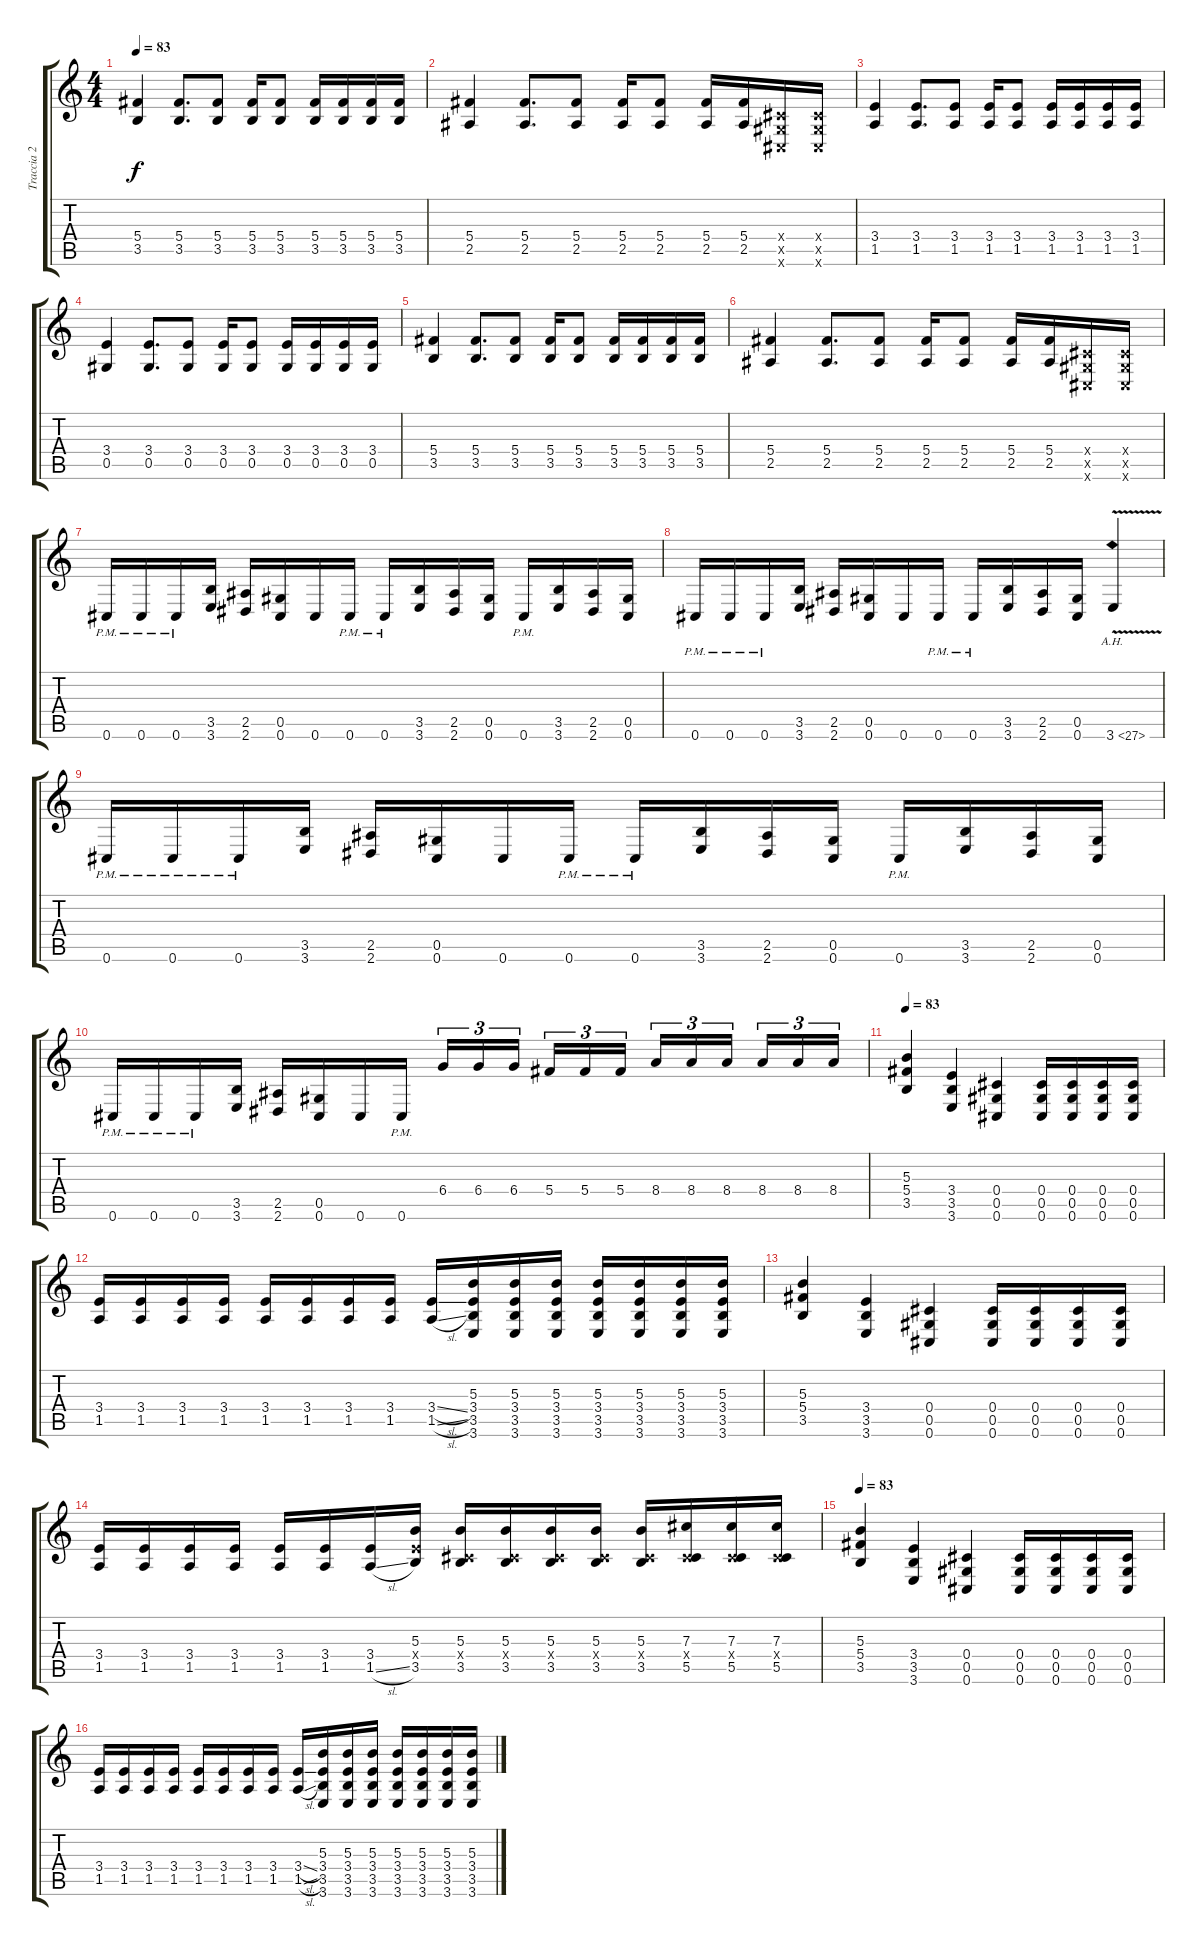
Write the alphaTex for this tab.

\track ("Traccia 2" "Traccia 2") {instrument distortionguitar}
\staff {score tabs}
\tuning (Eb4 Bb3 Gb3 Db3 Ab2 Db2) {hide}
\ts (4 4)
\tempo 83
\clef g2
\ks c
(5.4 3.5).4{dy f} (5.4 3.5).8{d} (5.4 3.5).8 (5.4 3.5).16 (5.4 3.5).8 (5.4 3.5).16 (5.4 3.5).16 (5.4 3.5).16 (5.4 3.5).16 |
(5.4 2.5).4 (5.4 2.5).8{d} (5.4 2.5).8 (5.4 2.5).16 (5.4 2.5).8 (5.4 2.5).16 (5.4 2.5).16 (0.4{x} 0.5{x} 0.6{x}).16 (0.4{x} 0.5{x} 0.6{x}).16 |
(3.4 1.5).4 (3.4 1.5).8{d} (3.4 1.5).8 (3.4 1.5).16 (3.4 1.5).8 (3.4 1.5).16 (3.4 1.5).16 (3.4 1.5).16 (3.4 1.5).16 |
(3.4 0.5).4 (3.4 0.5).8{d} (3.4 0.5).8 (3.4 0.5).16 (3.4 0.5).8 (3.4 0.5).16 (3.4 0.5).16 (3.4 0.5).16 (3.4 0.5).16 |
(5.4 3.5).4 (5.4 3.5).8{d} (5.4 3.5).8 (5.4 3.5).16 (5.4 3.5).8 (5.4 3.5).16 (5.4 3.5).16 (5.4 3.5).16 (5.4 3.5).16 |
(5.4 2.5).4 (5.4 2.5).8{d} (5.4 2.5).8 (5.4 2.5).16 (5.4 2.5).8 (5.4 2.5).16 (5.4 2.5).16 (0.4{x} 0.5{x} 0.6{x}).16 (0.4{x} 0.5{x} 0.6{x}).16 |
0.6{pm}.16 0.6{pm}.16 0.6{pm}.16 (3.5 3.6).16 (2.5 2.6).16 (0.5 0.6).16 0.6.16 0.6{pm}.16 0.6{pm}.16 (3.5 3.6).16 (2.5 2.6).16 (0.5 0.6).16 0.6{pm}.16 (3.5 3.6).16 (2.5 2.6).16 (0.5 0.6).16 |
0.6{pm}.16 0.6{pm}.16 0.6{pm}.16 (3.5 3.6).16 (2.5 2.6).16 (0.5 0.6).16 0.6.16 0.6{pm}.16 0.6{pm}.16 (3.5 3.6).16 (2.5 2.6).16 (0.5 0.6).16 3.6{ah 24 v}.4 |
0.6{pm}.16 0.6{pm}.16 0.6{pm}.16 (3.5 3.6).16 (2.5 2.6).16 (0.5 0.6).16 0.6.16 0.6{pm}.16 0.6{pm}.16 (3.5 3.6).16 (2.5 2.6).16 (0.5 0.6).16 0.6{pm}.16 (3.5 3.6).16 (2.5 2.6).16 (0.5 0.6).16 |
0.6{pm}.16 0.6{pm}.16 0.6{pm}.16 (3.5 3.6).16 (2.5 2.6).16 (0.5 0.6).16 0.6.16 0.6{pm}.16 6.4.16{tu (3 2)} 6.4.16{tu (3 2)} 6.4.16{tu (3 2) beam splitsecondary} 5.4.16{tu (3 2)} 5.4.16{tu (3 2)} 5.4.16{tu (3 2)} 8.4.16{tu (3 2)} 8.4.16{tu (3 2)} 8.4.16{tu (3 2) beam splitsecondary} 8.4.16{tu (3 2)} 8.4.16{tu (3 2)} 8.4.16{tu (3 2)} |
\tempo 83
(5.3 5.4 3.5).4{instrument distortionguitar} (3.4 3.5 3.6).4 (0.4 0.5 0.6).4 (0.4 0.5 0.6).16 (0.4 0.5 0.6).16 (0.4 0.5 0.6).16 (0.4 0.5 0.6).16 |
(3.4 1.5).16 (3.4 1.5).16 (3.4 1.5).16 (3.4 1.5).16 (3.4 1.5).16 (3.4 1.5).16 (3.4 1.5).16 (3.4 1.5).16 (3.4{sl} 1.5{sl}).16 (5.3 3.4 3.5 3.6).16 (5.3 3.4 3.5 3.6).16 (5.3 3.4 3.5 3.6).16 (5.3 3.4 3.5 3.6).16 (5.3 3.4 3.5 3.6).16 (5.3 3.4 3.5 3.6).16 (5.3 3.4 3.5 3.6).16 |
(5.3 5.4 3.5).4 (3.4 3.5 3.6).4 (0.4 0.5 0.6).4 (0.4 0.5 0.6).16 (0.4 0.5 0.6).16 (0.4 0.5 0.6).16 (0.4 0.5 0.6).16 |
(3.4 1.5).16 (3.4 1.5).16 (3.4 1.5).16 (3.4 1.5).16 (3.4 1.5).16 (3.4 1.5).16 (3.4 1.5{sl}).16 (5.3 3.4{x} 3.5).16 (5.3 0.4{x} 3.5).16 (5.3 0.4{x} 3.5).16 (5.3 0.4{x} 3.5).16 (5.3 0.4{x} 3.5).16 (5.3 0.4{x} 3.5).16 (7.3 0.4{x} 5.5).16 (7.3 0.4{x} 5.5).16 (7.3 0.4{x} 5.5).16 |
\tempo 83
(5.3 5.4 3.5).4{instrument distortionguitar} (3.4 3.5 3.6).4 (0.4 0.5 0.6).4 (0.4 0.5 0.6).16 (0.4 0.5 0.6).16 (0.4 0.5 0.6).16 (0.4 0.5 0.6).16 |
(3.4 1.5).16 (3.4 1.5).16 (3.4 1.5).16 (3.4 1.5).16 (3.4 1.5).16 (3.4 1.5).16 (3.4 1.5).16 (3.4 1.5).16 (3.4{sl} 1.5{sl}).16 (5.3 3.4 3.5 3.6).16 (5.3 3.4 3.5 3.6).16 (5.3 3.4 3.5 3.6).16 (5.3 3.4 3.5 3.6).16 (5.3 3.4 3.5 3.6).16 (5.3 3.4 3.5 3.6).16 (5.3 3.4 3.5 3.6).16
